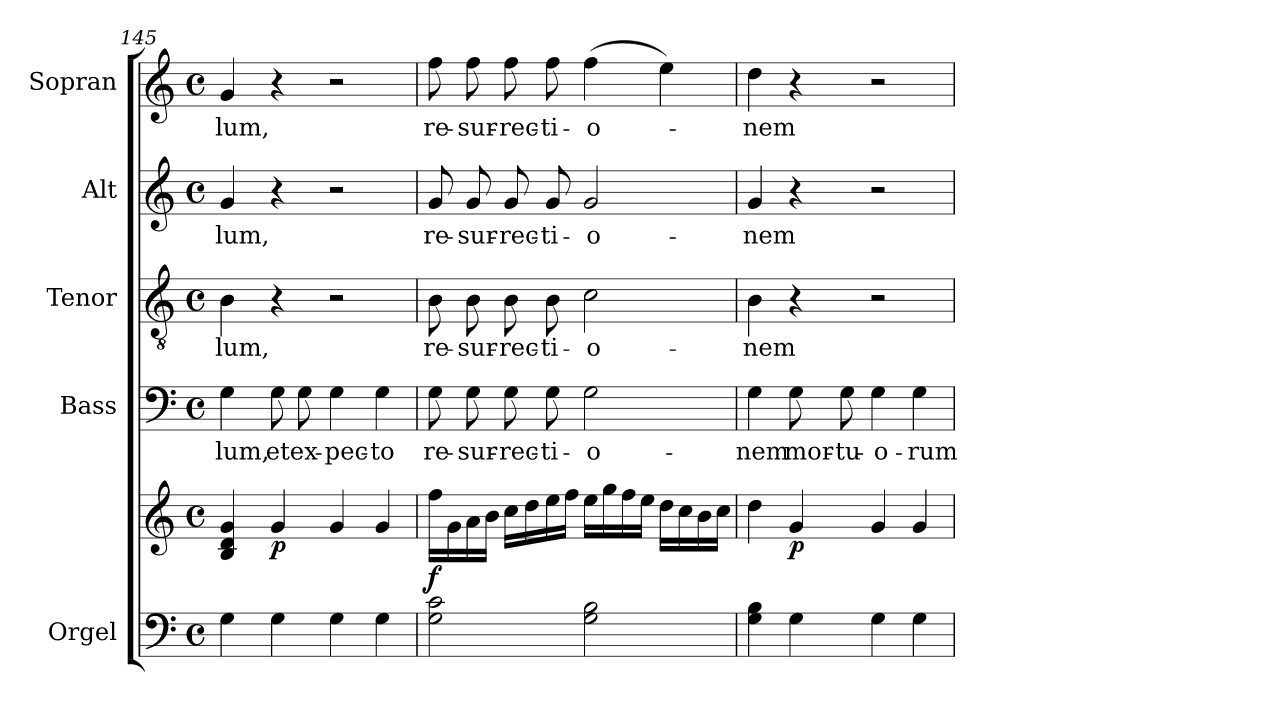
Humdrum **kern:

**kern	**kern	**dynam	**kern	**text	**kern	**text	**kern	**text	**kern	**text
*part5	*part5	*part5	*part4	*part4	*part3	*part3	*part2	*part2	*part1	*part1
*staff6	*staff5	*staff5/6	*staff4	*staff4	*staff3	*staff3	*staff2	*staff2	*staff1	*staff1
*I"Orgel	*	*	*I"Bass	*	*I"Tenor	*	*I"Alt	*	*I"Sopran	*
*I'Org.	*	*	*I'B.	*	*I'T.	*	*I'A.	*	*I'S.	*
*clefF4	*clefG2	*	*clefF4	*	*clefGv2	*	*clefG2	*	*clefG2	*
*k[]	*k[]	*	*k[]	*	*k[]	*	*k[]	*	*k[]	*
*C:	*C:	*	*C:	*	*C:	*	*C:	*	*C:	*
*M4/4	*M4/4	*	*M4/4	*	*M4/4	*	*M4/4	*	*M4/4	*
*met(c)	*met(c)	*	*met(c)	*	*met(c)	*	*met(c)	*	*met(c)	*
=145	=145	=145	=145	=145	=145	=145	=145	=145	=145	=145
!	!	!	!	!LO:LY:b	!	!LO:LY:b	!	!LO:LY:b	!	!LO:LY:b
4G\	4B/ 4d/ 4g/	.	4G\	-lum,	4B\	-lum,	4g/	-lum,	4g/	-lum,
!	!	!LO:DY:b	!	!LO:LY:b	!	!	!	!	!	!
4G\	4g/	p	8G\	et	4r	.	4r	.	4r	.
!	!	!	!	!LO:LY:b	!	!	!	!	!	!
.	.	.	8G\	ex-	.	.	.	.	.	.
!	!	!	!	!LO:LY:b	!	!	!	!	!	!
4G\	4g/	.	4G\	-pec-	2r	.	2r	.	2r	.
!	!	!	!	!LO:LY:b	!	!	!	!	!	!
4G\	4g/	.	4G\	-to	.	.	.	.	.	.
=146	=146	=146	=146	=146	=146	=146	=146	=146	=146	=146
!	!	!LO:DY:b	!	!LO:LY:b	!	!LO:LY:b	!	!LO:LY:b	!	!LO:LY:b
2G\ 2c\	16ff\LL	f	8G\	re-	8B\	re-	8g/	re-	8ff\	re-
.	16g\	.	.	.	.	.	.	.	.	.
!	!	!	!	!LO:LY:b	!	!LO:LY:b	!	!LO:LY:b	!	!LO:LY:b
.	16a\	.	8G\	-sur-	8B\	-sur-	8g/	-sur-	8ff\	-sur-
.	16b\JJ	.	.	.	.	.	.	.	.	.
!	!	!	!	!LO:LY:b	!	!LO:LY:b	!	!LO:LY:b	!	!LO:LY:b
.	16cc\LL	.	8G\	-rec-	8B\	-rec-	8g/	-rec-	8ff\	-rec-
.	16dd\	.	.	.	.	.	.	.	.	.
!	!	!	!	!LO:LY:b	!	!LO:LY:b	!	!LO:LY:b	!	!LO:LY:b
.	16ee\	.	8G\	-ti-	8B\	-ti-	8g/	-ti-	8ff\	-ti-
.	16ff\JJ	.	.	.	.	.	.	.	.	.
!	!	!	!	!LO:LY:b	!	!LO:LY:b	!	!LO:LY:b	!	!LO:LY:b
2G\ 2B\	16ee\LL	.	2G\	-o-	2c\	-o-	2g/	-o-	(>4ff\	-o-
.	16gg\	.	.	.	.	.	.	.	.	.
.	16ff\	.	.	.	.	.	.	.	.	.
.	16ee\JJ	.	.	.	.	.	.	.	.	.
.	16dd\LL	.	.	.	.	.	.	.	4ee\)	.
.	16cc\	.	.	.	.	.	.	.	.	.
.	16b\	.	.	.	.	.	.	.	.	.
.	16cc\JJ	.	.	.	.	.	.	.	.	.
=147	=147	=147	=147	=147	=147	=147	=147	=147	=147	=147
!	!	!	!	!LO:LY:b	!	!LO:LY:b	!	!LO:LY:b	!	!LO:LY:b
4G\ 4B\	4dd\	.	4G\	-nem	4B\	-nem	4g/	-nem	4dd\	-nem
!	!	!LO:DY:b	!	!LO:LY:b	!	!	!	!	!	!
4G\	4g/	p	8G\	mor-	4r	.	4r	.	4r	.
!	!	!	!	!LO:LY:b	!	!	!	!	!	!
.	.	.	8G\	-tu-	.	.	.	.	.	.
!	!	!	!	!LO:LY:b	!	!	!	!	!	!
4G\	4g/	.	4G\	-o-	2r	.	2r	.	2r	.
!	!	!	!	!LO:LY:b	!	!	!	!	!	!
4G\	4g/	.	4G\	-rum	.	.	.	.	.	.
=	=	=	=	=	=	=	=	=	=	=
*-	*-	*-	*-	*-	*-	*-	*-	*-	*-	*-
